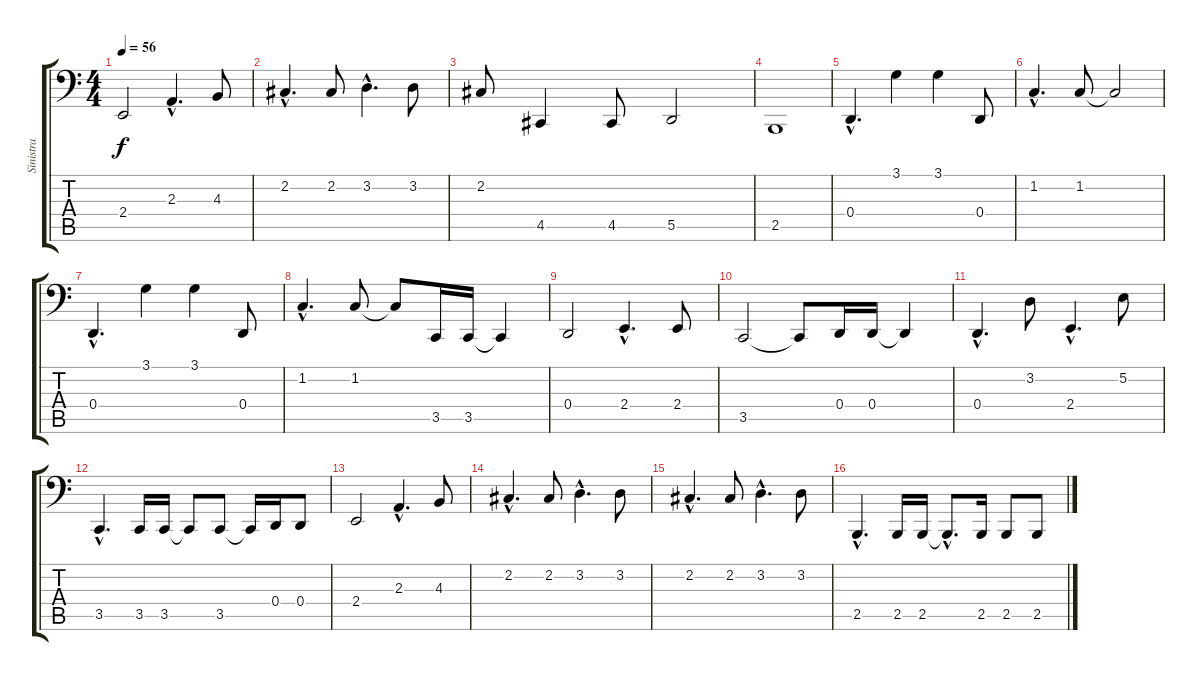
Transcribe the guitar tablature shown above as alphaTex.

\track ("Sinistra" "Sinistra") {instrument acousticgrandpiano}
\staff {score tabs}
\tuning (E3 B2 G2 D2 A1 E1) {hide}
\ts (4 4)
\tempo 56
\clef f4
\ks c
2.4.2{dy f} 2.3{hac}.4{d} 4.3.8 |
2.2{hac}.4{d} 2.2.8 3.2{hac}.4{d} 3.2.8 |
2.2.8 4.5.4 4.5.8 5.5.2 |
2.5.1 |
0.4{hac}.4{d} 3.1.4 3.1.4 0.4.8 |
1.2{hac}.4{d} 1.2.8 1.2{t}.2 |
0.4{hac}.4{d} 3.1.4 3.1.4 0.4.8 |
1.2{hac}.4{d} 1.2.8 1.2{t}.8 3.5.16 3.5.16 3.5{t}.4 |
0.4.2 2.4{hac}.4{d} 2.4.8 |
3.5.2 3.5{t}.8 0.4.16 0.4.16 0.4{t}.4 |
0.4{hac}.4{d} 3.2.8 2.4{hac}.4{d} 5.2.8 |
3.5{hac}.4{d} 3.5.16 3.5.16 3.5{t}.8 3.5.8 3.5{t}.16 0.4.16 0.4.8 |
2.4.2 2.3{hac}.4{d} 4.3.8 |
2.2{hac}.4{d} 2.2.8 3.2{hac}.4{d} 3.2.8 |
2.2{hac}.4{d} 2.2.8 3.2{hac}.4{d} 3.2.8 |
2.5{hac}.4{d} 2.5.16 2.5.16 2.5{hac t}.8{d} 2.5.16 2.5.8 2.5.8
